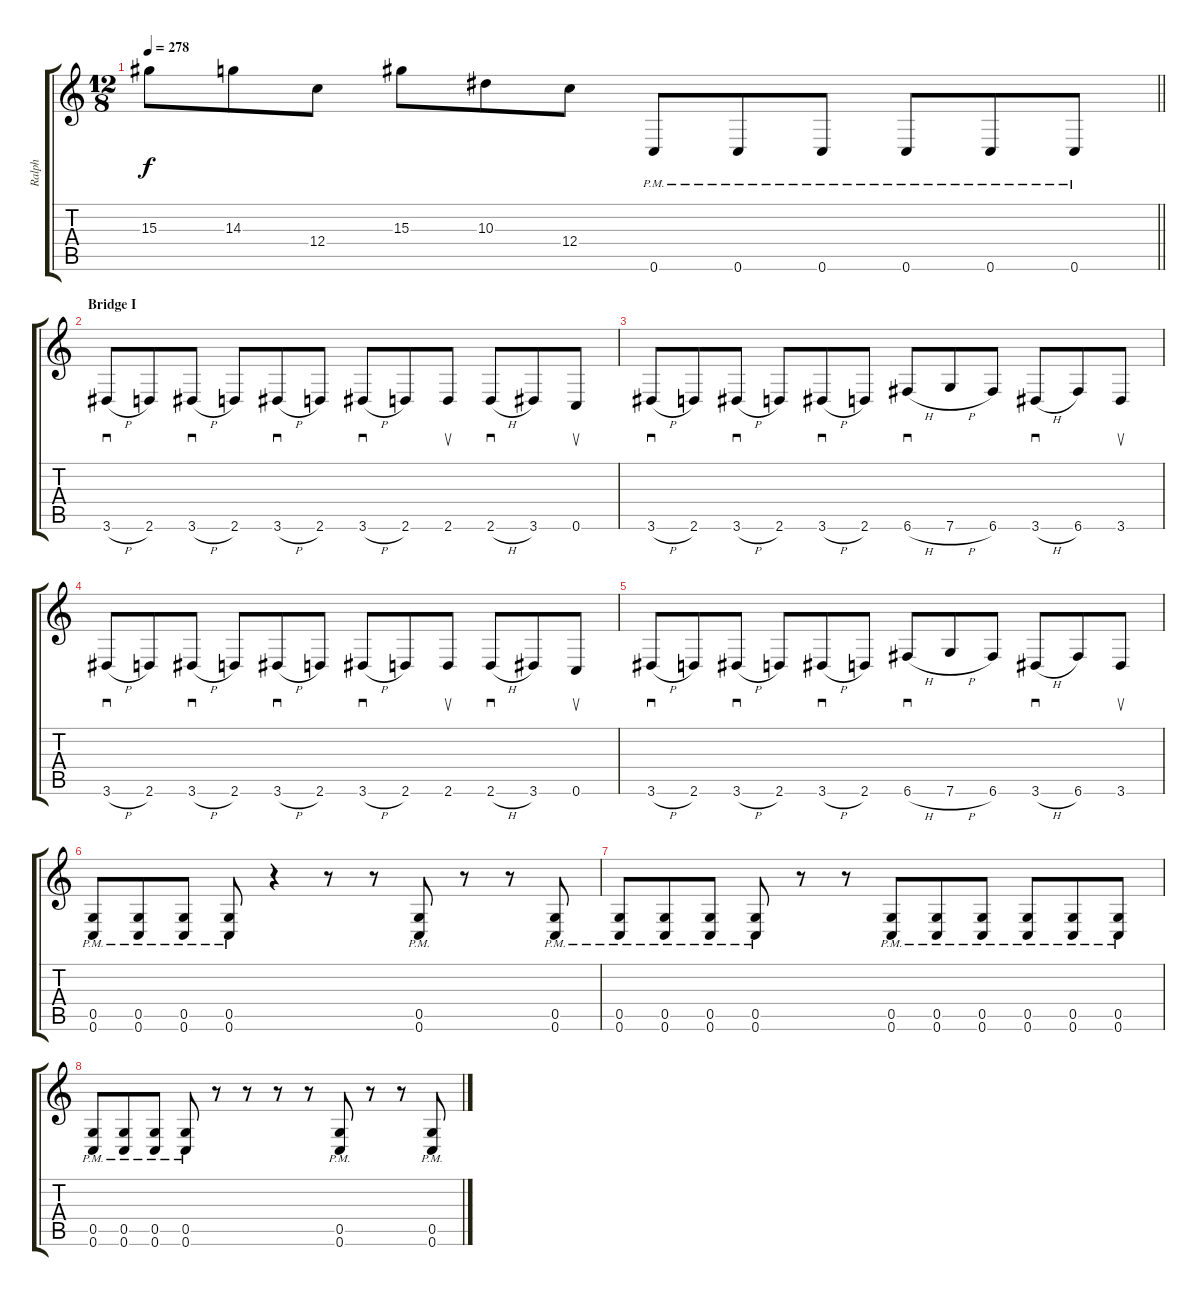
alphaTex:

\track ("Ralph" "Ralph") {instrument distortionguitar}
\staff {score tabs}
\tuning (D4 A3 F3 C3 G2 C2) {hide}
\ts (12 8)
\tempo 278
\clef g2
\barLineRight lightlight
\ks c
15.3.8{dy f} 14.3.8 12.4.8 15.3.8 10.3.8 12.4.8 0.6{pm}.8 0.6{pm}.8 0.6{pm}.8 0.6{pm}.8 0.6{pm}.8 0.6{pm}.8 |
\section ("" "Bridge I")
3.6{h}.8{sd} 2.6.8 3.6{h}.8{sd} 2.6.8 3.6{h}.8{sd} 2.6.8 3.6{h}.8{sd} 2.6.8 2.6.8{su} 2.6{h}.8{sd} 3.6.8 0.6.8{su} |
3.6{h}.8{sd} 2.6.8 3.6{h}.8{sd} 2.6.8 3.6{h}.8{sd} 2.6.8 6.6{h}.8{sd} 7.6{h}.8 6.6.8 3.6{h}.8{sd} 6.6.8 3.6.8{su} |
3.6{h}.8{sd} 2.6.8 3.6{h}.8{sd} 2.6.8 3.6{h}.8{sd} 2.6.8 3.6{h}.8{sd} 2.6.8 2.6.8{su} 2.6{h}.8{sd} 3.6.8 0.6.8{su} |
3.6{h}.8{sd} 2.6.8 3.6{h}.8{sd} 2.6.8 3.6{h}.8{sd} 2.6.8 6.6{h}.8{sd} 7.6{h}.8 6.6.8 3.6{h}.8{sd} 6.6.8 3.6.8{su} |
(0.5{pm} 0.6{pm}).8 (0.5{pm} 0.6{pm}).8 (0.5{pm} 0.6{pm}).8 (0.5{pm} 0.6{pm}).8 r.4 r.8 r.8 (0.5{pm} 0.6{pm}).8 r.8 r.8 (0.5{pm} 0.6{pm}).8 |
(0.5{pm} 0.6{pm}).8 (0.5{pm} 0.6{pm}).8 (0.5{pm} 0.6{pm}).8 (0.5{pm} 0.6{pm}).8 r.8 r.8 (0.5{pm} 0.6{pm}).8 (0.5{pm} 0.6{pm}).8 (0.5{pm} 0.6{pm}).8 (0.5{pm} 0.6{pm}).8 (0.5{pm} 0.6{pm}).8 (0.5{pm} 0.6{pm}).8 |
(0.5{pm} 0.6{pm}).8 (0.5{pm} 0.6{pm}).8 (0.5{pm} 0.6{pm}).8 (0.5{pm} 0.6{pm}).8 r.8 r.8 r.8 r.8 (0.5{pm} 0.6{pm}).8 r.8 r.8 (0.5{pm} 0.6{pm}).8
